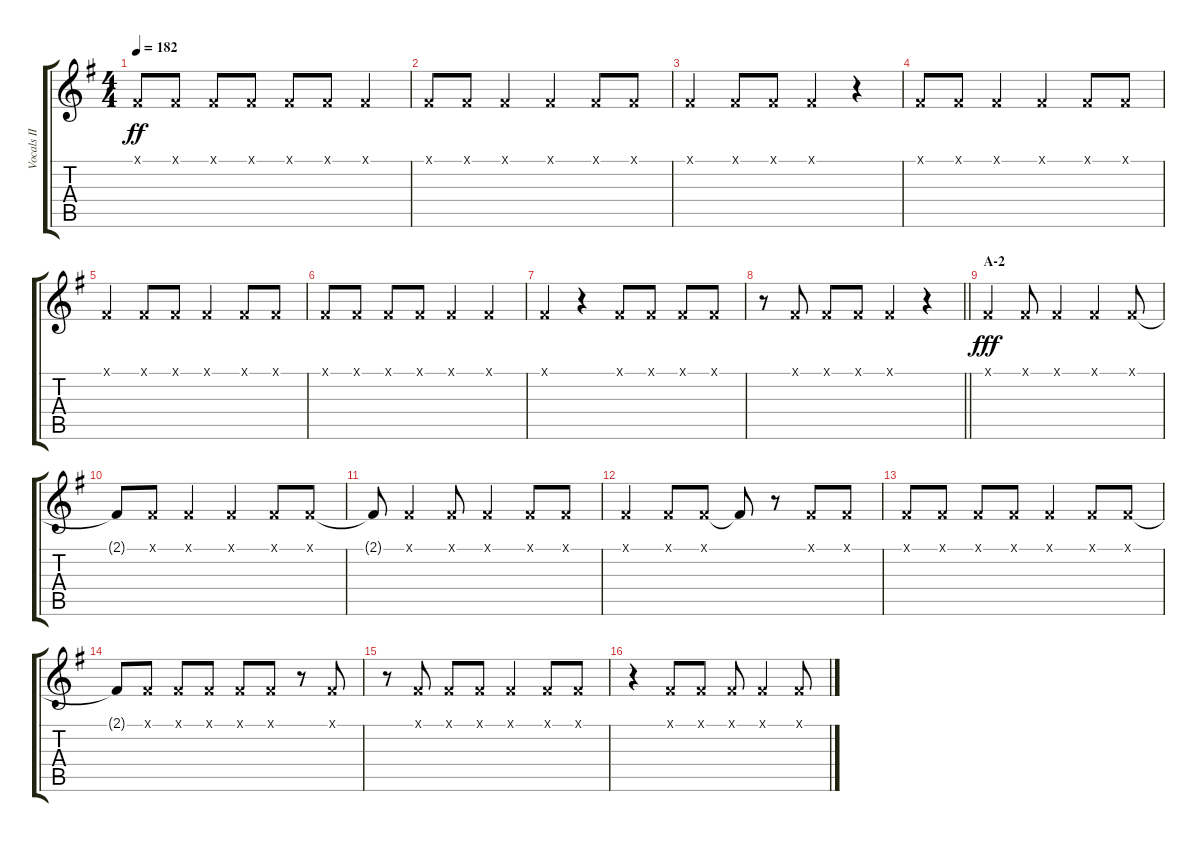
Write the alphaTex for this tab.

\track ("Vocals II" "Vocals II") {instrument voiceoohs}
\staff {score tabs}
\tuning (E4 B3 G3 D3 A2 E2) {hide}
\ts (4 4)
\tempo 182
\clef g2
\ks g
2.1{x}.8{dy ff} 2.1{x}.8 2.1{x}.8 2.1{x}.8 2.1{x}.8 2.1{x}.8 2.1{x}.4 |
2.1{x}.8 2.1{x}.8 2.1{x}.4 2.1{x}.4 2.1{x}.8 2.1{x}.8 |
2.1{x}.4 2.1{x}.8 2.1{x}.8 2.1{x}.4 r.4 |
2.1{x}.8 2.1{x}.8 2.1{x}.4 2.1{x}.4 2.1{x}.8 2.1{x}.8 |
2.1{x}.4 2.1{x}.8 2.1{x}.8 2.1{x}.4 2.1{x}.8 2.1{x}.8 |
2.1{x}.8 2.1{x}.8 2.1{x}.8 2.1{x}.8 2.1{x}.4 2.1{x}.4 |
2.1{x}.4 r.4 2.1{x}.8 2.1{x}.8 2.1{x}.8 2.1{x}.8 |
\barLineRight lightlight
r.8 2.1{x}.8 2.1{x}.8 2.1{x}.8 2.1{x}.4 r.4 |
\section ("" "A-2")
2.1{x}.4{dy fff} 2.1{x}.8 2.1{x}.4 2.1{x}.4 2.1{x}.8 |
2.1{t}.8 2.1{x}.8 2.1{x}.4 2.1{x}.4 2.1{x}.8 2.1{x}.8 |
2.1{t}.8 2.1{x}.4 2.1{x}.8 2.1{x}.4 2.1{x}.8 2.1{x}.8 |
2.1{x}.4 2.1{x}.8 2.1{x}.8 2.1{t}.8 r.8 2.1{x}.8 2.1{x}.8 |
2.1{x}.8 2.1{x}.8 2.1{x}.8 2.1{x}.8 2.1{x}.4 2.1{x}.8 2.1{x}.8 |
2.1{t}.8 2.1{x}.8 2.1{x}.8 2.1{x}.8 2.1{x}.8 2.1{x}.8 r.8 2.1{x}.8 |
r.8 2.1{x}.8 2.1{x}.8 2.1{x}.8 2.1{x}.4 2.1{x}.8 2.1{x}.8 |
r.4 2.1{x}.8 2.1{x}.8 2.1{x}.8 2.1{x}.4 2.1{x}.8
